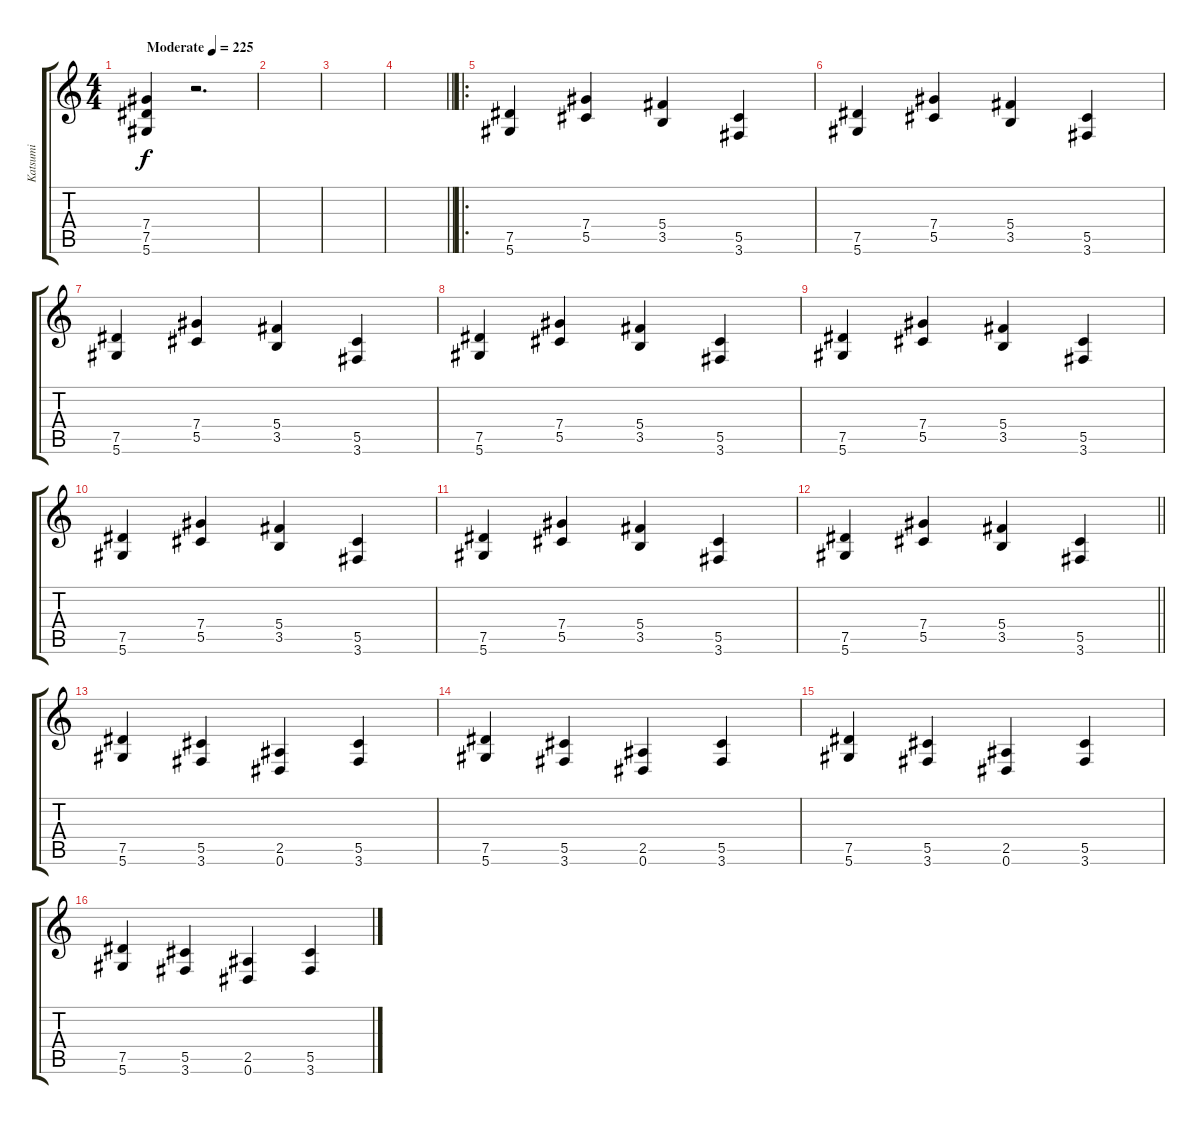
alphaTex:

\track ("Katsumi" "Katsumi") {instrument distortionguitar}
\staff {score tabs}
\tuning (Eb4 Bb3 Gb3 Db3 Ab2 Eb2) {hide}
\ts (4 4)
\tempo (225 "Moderate")
\clef g2
\ks c
(7.4 7.5 5.6).4{dy f instrument distortionguitar} r.2{d} |
|
|
\barLineRight lightlight
|
\ro
\section ("" "")
(7.5 5.6).4 (7.4 5.5).4 (5.4 3.5).4 (5.5 3.6).4 |
(7.5 5.6).4 (7.4 5.5).4 (5.4 3.5).4 (5.5 3.6).4 |
(7.5 5.6).4 (7.4 5.5).4 (5.4 3.5).4 (5.5 3.6).4 |
(7.5 5.6).4 (7.4 5.5).4 (5.4 3.5).4 (5.5 3.6).4 |
(7.5 5.6).4 (7.4 5.5).4 (5.4 3.5).4 (5.5 3.6).4 |
(7.5 5.6).4 (7.4 5.5).4 (5.4 3.5).4 (5.5 3.6).4 |
(7.5 5.6).4 (7.4 5.5).4 (5.4 3.5).4 (5.5 3.6).4 |
\barLineRight lightlight
(7.5 5.6).4 (7.4 5.5).4 (5.4 3.5).4 (5.5 3.6).4 |
\section ("" "")
(7.5 5.6).4 (5.5 3.6).4 (2.5 0.6).4 (5.5 3.6).4 |
(7.5 5.6).4 (5.5 3.6).4 (2.5 0.6).4 (5.5 3.6).4 |
(7.5 5.6).4 (5.5 3.6).4 (2.5 0.6).4 (5.5 3.6).4 |
(7.5 5.6).4 (5.5 3.6).4 (2.5 0.6).4 (5.5 3.6).4
